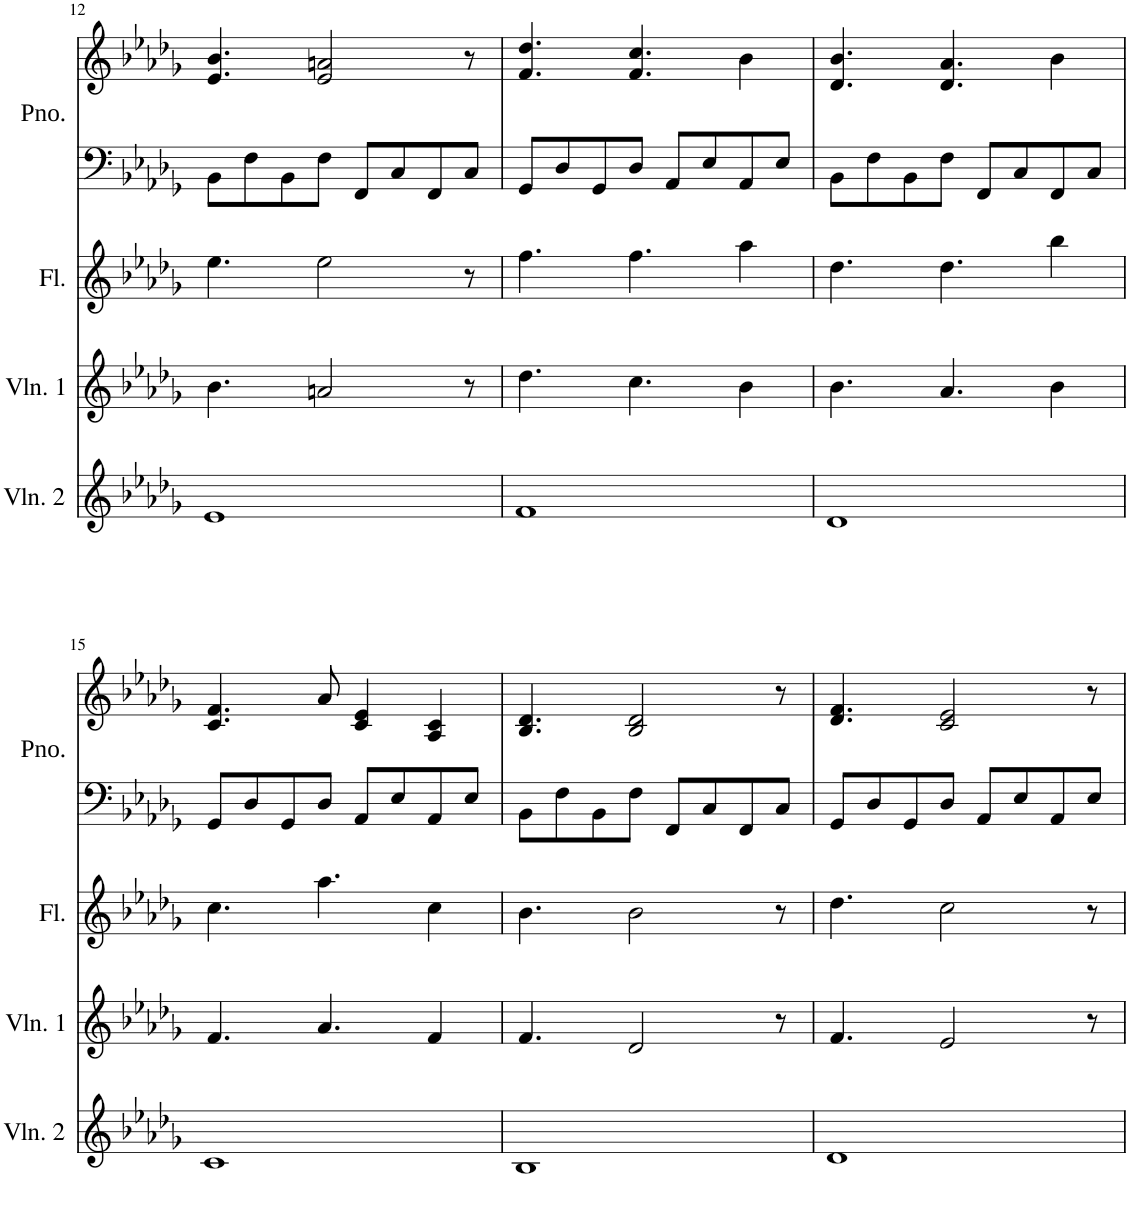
**kern	**kern	**kern	**kern	**kern
*part4	*part3	*part2	*part1	*part1
*staff5	*staff4	*staff3	*staff2	*staff1
*I"Violin 2	*I"Violin 1	*I"Flute	*I"Piano	*
*I'Vln. 2	*I'Vln. 1	*I'Fl.	*I'Pno.	*
!!LO:PB:g=z
*clefG2	*clefG2	*clefG2	*clefF4	*clefG2
*k[b-e-a-d-g-]	*k[b-e-a-d-g-]	*k[b-e-a-d-g-]	*k[b-e-a-d-g-]	*k[b-e-a-d-g-]
*M4/4	*M4/4	*M4/4	*M4/4	*M4/4
*met(c)	*met(c)	*met(c)	*met(c)	*met(c)
=12	=12	=12	=12	=12
1e-	4.b-\	4.ee-\	8BB-\L	4.e-/ 4.b-/
.	.	.	8F\	.
.	.	.	8BB-\	.
.	2an/	2ee-\	8F\J	2e-/ 2an/
.	.	.	8FF/L	.
.	.	.	8C/	.
.	.	.	8FF/	.
.	8r	8r	8C/J	8r
=13	=13	=13	=13	=13
1f	4.dd-\	4.ff\	8GG-/L	4.f/ 4.dd-/
.	.	.	8D-/	.
.	.	.	8GG-/	.
.	4.cc\	4.ff\	8D-/J	4.f/ 4.cc/
.	.	.	8AA-/L	.
.	.	.	8E-/	.
.	4b-\	4aa-\	8AA-/	4b-\
.	.	.	8E-/J	.
=14	=14	=14	=14	=14
1d-	4.b-\	4.dd-\	8BB-\L	4.d-/ 4.b-/
.	.	.	8F\	.
.	.	.	8BB-\	.
.	4.a-/	4.dd-\	8F\J	4.d-/ 4.a-/
.	.	.	8FF/L	.
.	.	.	8C/	.
.	4b-\	4bb-\	8FF/	4b-\
.	.	.	8C/J	.
!!LO:LB:g=z
=15	=15	=15	=15	=15
1c	4.f/	4.cc\	8GG-/L	4.c/ 4.f/
.	.	.	8D-/	.
.	.	.	8GG-/	.
.	4.a-/	4.aa-\	8D-/J	8a-/
.	.	.	8AA-/L	4c/ 4e-/
.	.	.	8E-/	.
.	4f/	4cc\	8AA-/	4A-/ 4c/
.	.	.	8E-/J	.
=16	=16	=16	=16	=16
1B-	4.f/	4.b-\	8BB-\L	4.B-/ 4.d-/
.	.	.	8F\	.
.	.	.	8BB-\	.
.	2d-/	2b-\	8F\J	2B-/ 2d-/
.	.	.	8FF/L	.
.	.	.	8C/	.
.	.	.	8FF/	.
.	8r	8r	8C/J	8r
=17	=17	=17	=17	=17
1d-	4.f/	4.dd-\	8GG-/L	4.d-/ 4.f/
.	.	.	8D-/	.
.	.	.	8GG-/	.
.	2e-/	2cc\	8D-/J	2c/ 2e-/
.	.	.	8AA-/L	.
.	.	.	8E-/	.
.	.	.	8AA-/	.
.	8r	8r	8E-/J	8r
=	=	=	=	=
*-	*-	*-	*-	*-
